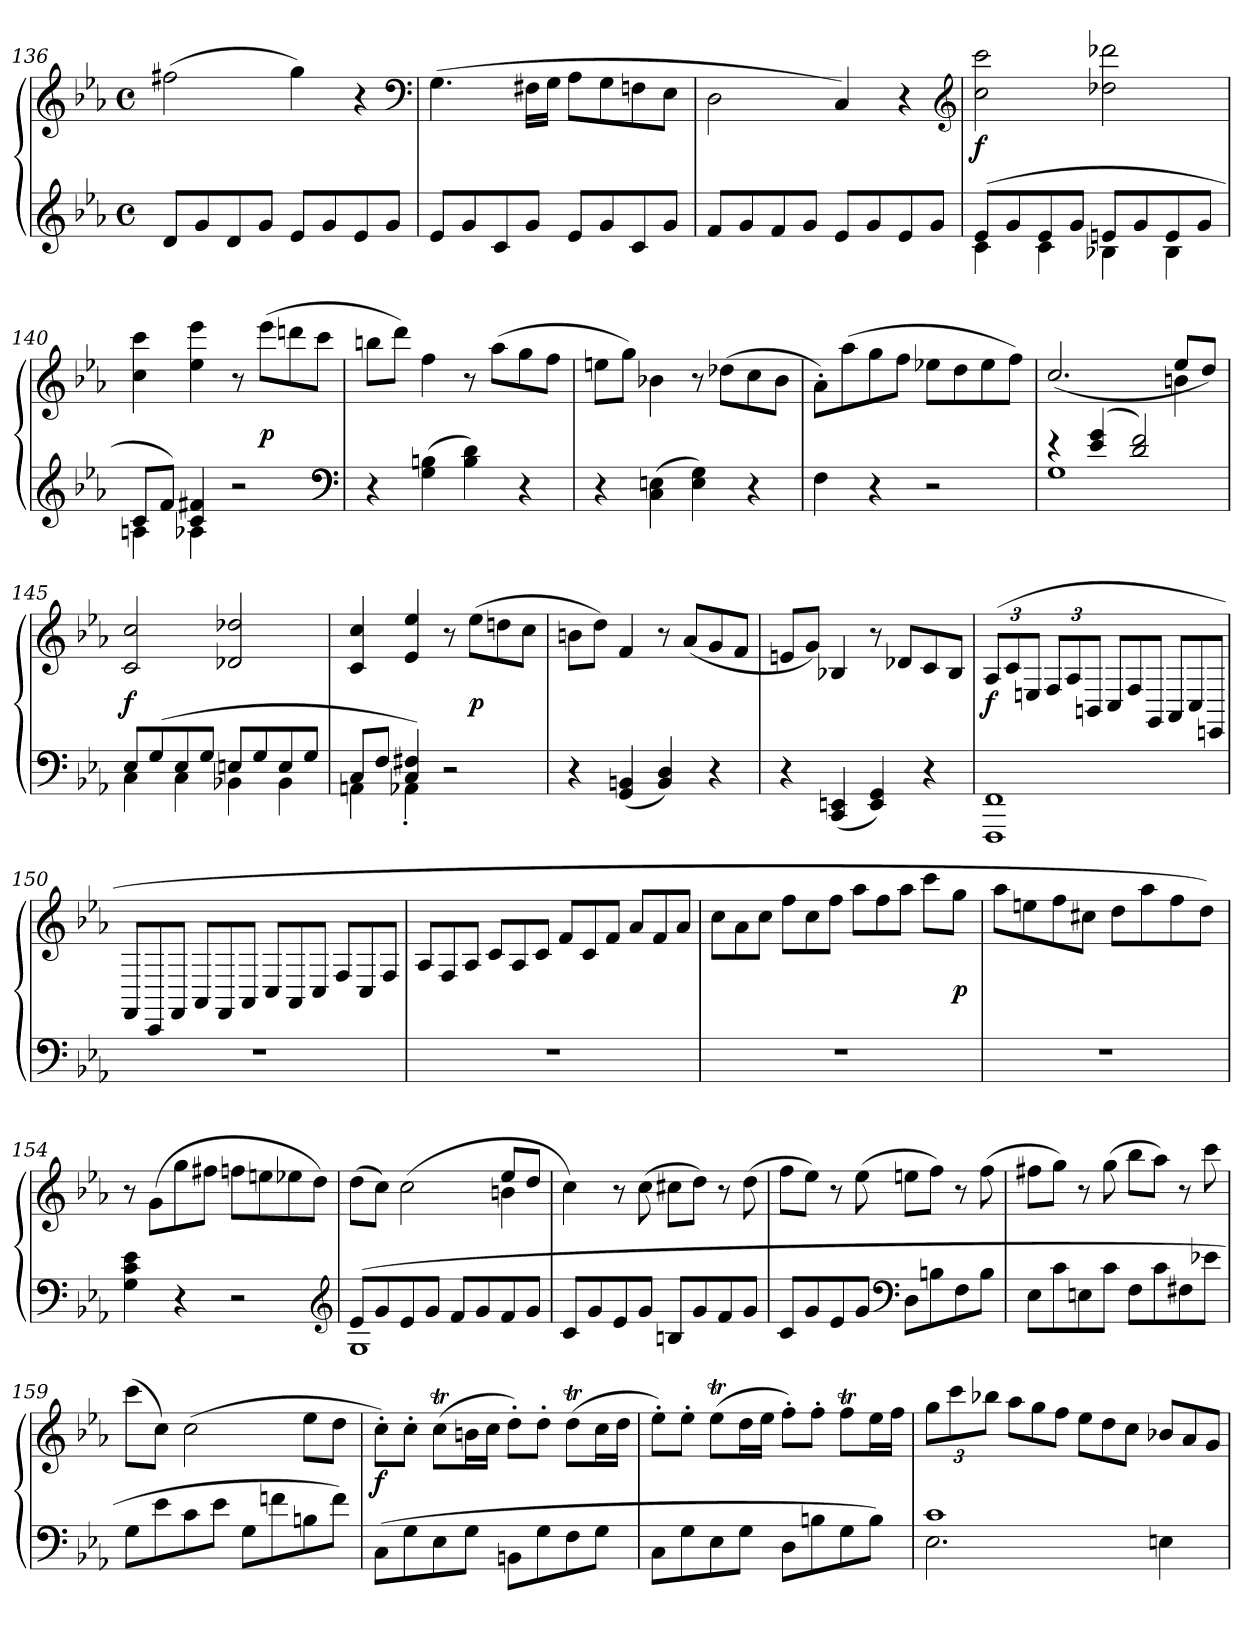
**kern	**kern	**dynam
*part1	*part1	*part1
*staff2	*staff1	*staff1/2
*clefG2	*clefG2	*
*k[b-e-a-]	*k[b-e-a-]	*
*M4/4	*M4/4	*
*met(c)	*met(c)	*
=136	=136	=136
8dL	(2ff#X	.
8g	.	.
8d	.	.
8gJ	.	.
8e-L	4gg)	.
8g	.	.
8e-	4r	.
8gJ	.	.
*	*clefF4	*
=137	=137	=137
8e-L	(>4.G	.
8g	.	.
8c	.	.
8gJ	16F#XLL	.
.	16GJJ	.
8e-L	8A-L	.
8g	8G	.
8c	8Fn	.
8gJ	8E-J	.
=138	=138	=138
8fL	2D	.
8g	.	.
8f	.	.
8gJ	.	.
8e-L	4C)	.
8g	.	.
8e-	4r	.
8gJ	.	.
*	*clefG2	*
=139	=139	=139
*^	*	*
(8e-L	4c	2cc 2ccc	f
8g	.	.	.
8e-	4c	.	.
8gJ	.	.	.
8enL	4B-X	2dd-X 2ddd-X	.
8g	.	.	.
8e	4B-	.	.
8gJ	.	.	.
=140	=140	=140	=140
8cL	4An	4cc 4ccc	.
8fJ)	.	.	.
4c 4f#X	4A-X	4ee- 4eee-	.
2r	2ryy	8r	.
.	.	(8eee-L	p
.	.	8dddn	.
.	.	8cccJ	.
*v	*v	*	*
*clefF4	*	*
=141	=141	=141
4r	8bbnL	.
.	8dddJ)	.
(4G 4Bn	4ff	.
4B 4d)	8r	.
.	(8aa-L	.
4r	8gg	.
.	8ffJ	.
=142	=142	=142
4r	8eenL	.
.	8ggJ)	.
(4C 4En	4b-X	.
4E 4G)	8r	.
.	(8dd-XL	.
4r	8cc	.
.	8b-J	.
=143	=143	=143
4F	8a-'L)	.
.	(8aa-	.
4r	8gg	.
.	8ffJ	.
2r	8ee-XL	.
.	8dd	.
.	8ee-	.
.	8ffJ)	.
=144	=144	=144
*^	*^	*
4re	1G	(>2.cc/	2.ryy	.
(4e- 4g	.	.	.	.
2d 2f)	.	.	.	.
.	.	8ee-L	4bn	.
.	.	8ddJ)	.	.
*	*	*v	*v	*
=145	=145	=145	=145
8E-L	4C	2c 2cc	f
(8G	.	.	.
8E-	4C	.	.
8GJ	.	.	.
8EnL	4BB-X	2d-X 2dd-X	.
8G	.	.	.
8E	4BB-	.	.
8GJ	.	.	.
=146	=146	=146	=146
8CL	4AAn	4c 4cc	.
8FJ	.	.	.
4C 4F#X)	4AA-X'	4e- 4ee-	.
2r	2ryy	8r	.
.	.	(8ee-L	p
.	.	8ddn	.
.	.	8ccJ	.
*v	*v	*	*
=147	=147	=147
4r	8bnL	.
.	8ddJ)	.
(4GG 4BBn	4f	.
4BB 4D)	8r	.
.	(8a-L	.
4r	8g	.
.	8fJ	.
=148	=148	=148
4r	8enL	.
.	8gJ)	.
(4CC 4EEn	4B-X	.
4EE 4GG)	8r	.
.	8d-XL	.
4r	8c	.
.	8B-J	.
=149	=149	=149
1FFF\ 1FF\	(>12A-/L	f
.	12c/	.
.	12En/J	.
.	12F/L	.
.	12A-/	.
.	12BBn/J	.
*	*Xtuplet	*
.	12C/L	.
.	12F/	.
.	12GG/J	.
.	12AA-/L	.
.	12C/	.
.	12EEn/J	.
=150	=150	=150
1r	12FF/L	.
.	12CC/	.
.	12FF/J	.
.	12AA-/L	.
.	12FF/	.
.	12AA-/J	.
.	12C/L	.
.	12AA-/	.
.	12C/J	.
.	12F/L	.
.	12C/	.
.	12F/J	.
=151	=151	=151
1r	12A-/L	.
.	12F/	.
.	12A-/J	.
.	12c/L	.
.	12A-/	.
.	12c/J	.
.	12fL	.
.	12c	.
.	12fJ	.
.	12a-L	.
.	12f	.
.	12a-J	.
=152	=152	=152
1r	12ccL	.
.	12a-	.
.	12ccJ	.
.	12ffL	.
.	12cc	.
.	12ffJ	.
.	12aa-L	.
.	12ff	.
.	12aa-J	.
.	8cccL	.
.	8ggJ	p
=153	=153	=153
1r	8aa-L	.
.	8een	.
.	8ff	.
.	8cc#XJ	.
.	8ddL	.
.	8aa-	.
.	8ff	.
.	8ddJ)	.
=154	=154	=154
4G 4c 4e-	8r	.
.	(8gL	.
4r	8gg	.
.	8ff#XJ	.
2r	8ffnL	.
.	8een	.
.	8ee-X	.
.	8ddJ)	.
*clefG2	*	*
=155	=155	=155
*^	*^	*
(8e-L	1G	2.ryy	(>8ddL	.
8g	.	.	8ccJ)	.
8e-	.	.	(>2cc	.
8gJ	.	.	.	.
8fL	.	.	.	.
8g	.	.	.	.
8f	.	8ee-L	4bn	.
8gJ	.	8ddJ	.	.
*v	*v	*	*	*
*	*v	*v	*
=156	=156	=156
8cL	4cc)	.
8g	.	.
8e-	8r	.
8gJ	(8cc	.
8BnL	8cc#XL	.
8g	8ddJ)	.
8f	8r	.
8gJ	(8dd	.
=157	=157	=157
8cL	8ffL	.
8g	8ee-J)	.
8e-	8r	.
8gJ	(8ee-	.
*clefF4	*	*
8DL	8eenL	.
8Bn	8ffJ)	.
8F	8r	.
8BJ	(8ff	.
=158	=158	=158
8E-L	8ff#XL	.
8c	8ggJ)	.
8En	8r	.
8cJ	(8gg	.
8FL	8bb-L	.
8c	8aa-J)	.
8F#X	8r	.
8e-XJ	8ccc	.
=159	=159	=159
8GL	(8cccL	.
8e-	8ccJ)	.
8c	(2cc	.
8e-J	.	.
8GL	.	.
8fn	.	.
8Bn	8ee-L	.
8fJ)	8ddJ	.
=160	=160	=160
(8CL	8cc'L)	f
8G	8cc'J	.
8E-	(8ccTL	.
8GJ	16bnL	.
.	16ccJJ	.
8BBnL	8dd'L)	.
8G	8dd'J	.
8F	(8ddtL	.
8GJ	16ccL	.
.	16ddJJ	.
=161	=161	=161
8CL	8ee-'L)	.
8G	8ee-'J	.
8E-	(8ee-TL	.
8GJ	16ddL	.
.	16ee-JJ	.
8DL	8ff'L)	.
8Bn	8ff'J	.
8G	8ffTL	.
8BJ)	16ee-L	.
.	16ffJJ	.
=162	=162	=162
*^	*	*
*	*	*tuplet	*
1c	2.E-	12ggL	.
.	.	12ccc	.
.	.	12bb-XJ	.
*	*	*Xtuplet	*
.	.	12aa-L	.
.	.	12gg	.
.	.	12ffJ	.
.	.	12ee-L	.
.	.	12dd	.
.	.	12ccJ	.
.	4En	12b-XL	.
.	.	12a-	.
.	.	12gJ	.
*v	*v	*	*
=	=	=
*-	*-	*-
